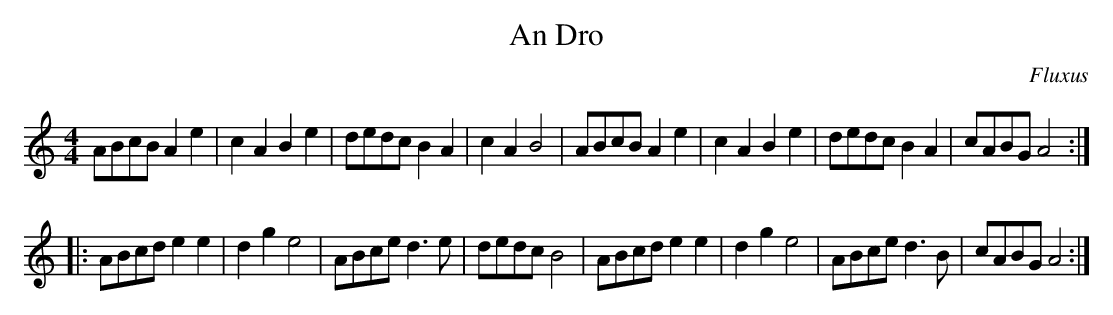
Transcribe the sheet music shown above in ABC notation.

X:1
T:An Dro
C:Fluxus
M:4/4
L:1/8
K:C
ABcB A2e2|c2A2 B2e2|dedc B2A2|c2A2B4|\
ABcB A2e2|c2A2 B2e2|dedc B2A2|cABG A4:|
|:ABcd e2e2|d2g2 e4|ABce d3e|dedc B4|\
ABcd e2e2|d2g2 e4|ABce d3B|cABG A4:|
